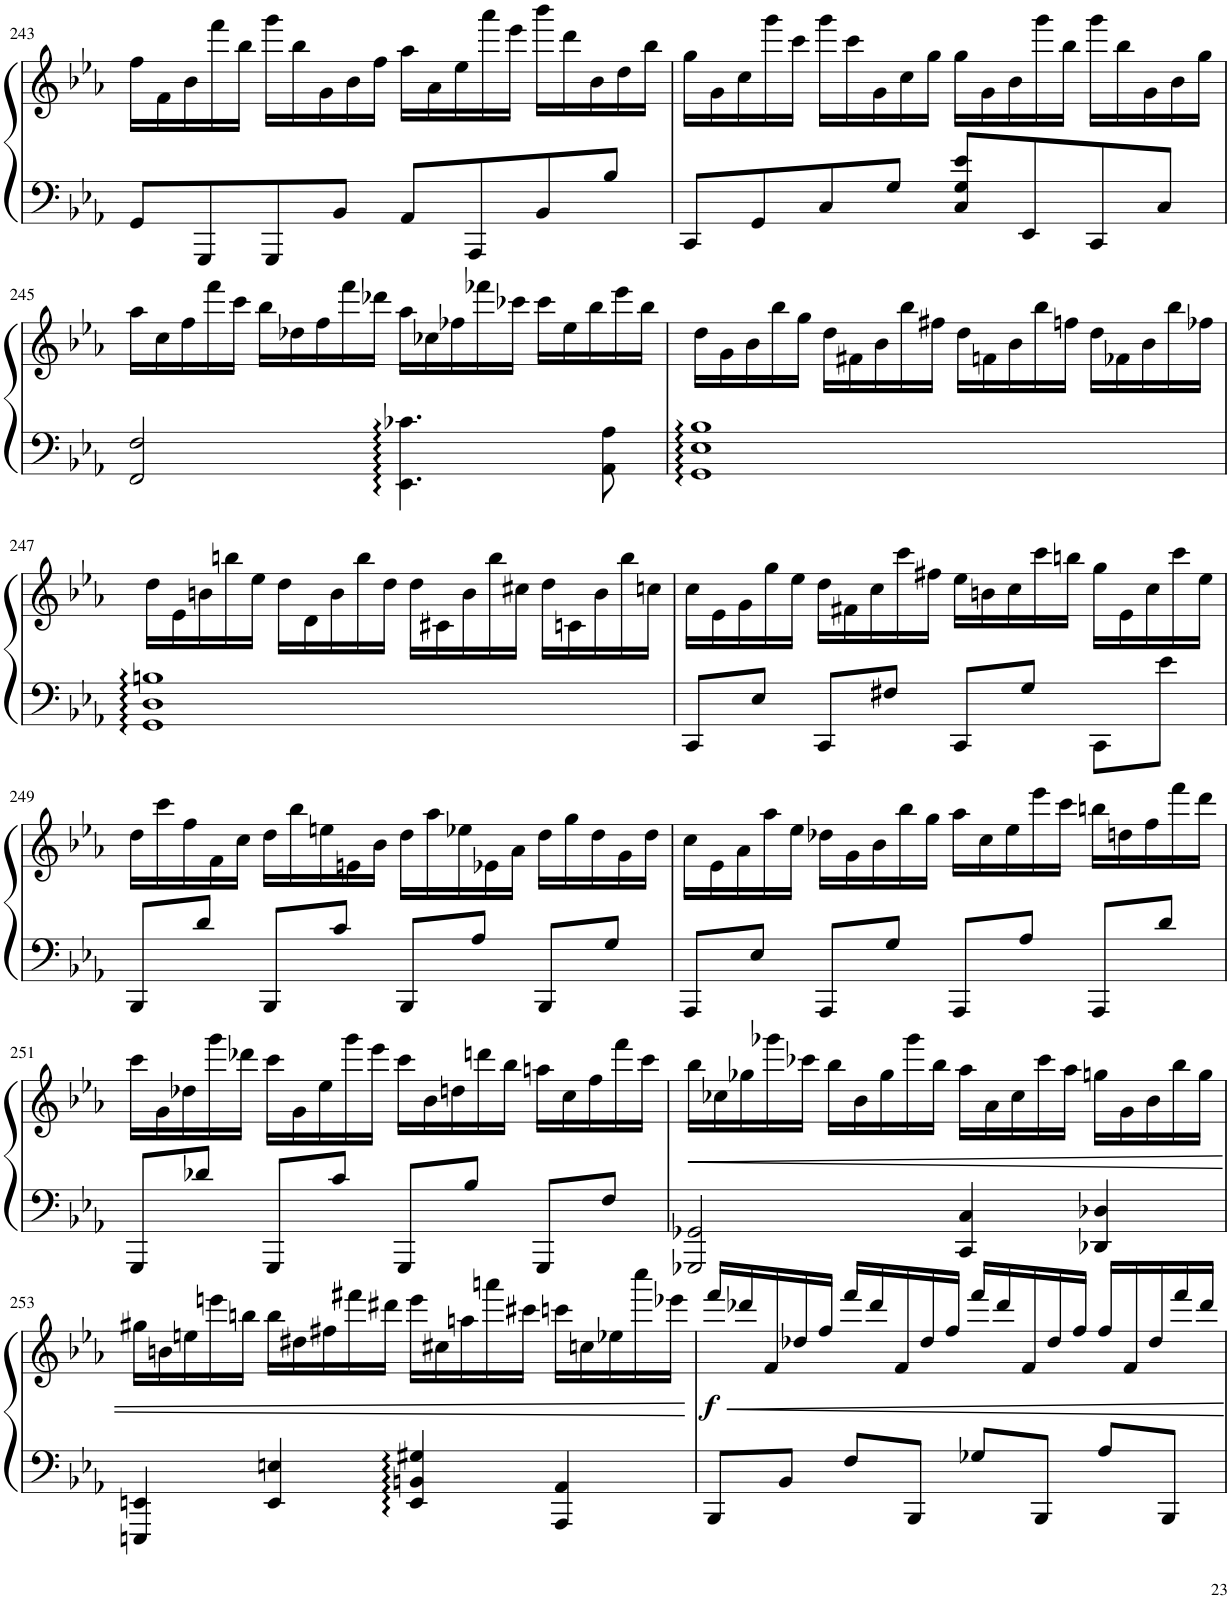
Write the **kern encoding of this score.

**kern	**kern	**dynam
*part1	*part1	*part1
*staff2	*staff1	*staff1/2
*I"Piano	*	*
*I'Pno.	*	*
!!LO:PB:g=z
*clefF4	*clefG2	*
*k[b-e-a-]	*k[b-e-a-]	*
*M4/4	*M4/4	*
*	*Xbrackettup	*
=243	=243	=243
8GG/L	20ff\LL	.
.	20f\	.
.	20b-\	.
8GGG/	.	.
.	20fff\	.
.	20bb-\JJ	.
8GGG/	20ggg\LL	.
.	20bb-\	.
.	20g\	.
8BB-/J	.	.
.	20b-\	.
.	20ff\JJ	.
8AA-/L	20aa-\LL	.
.	20a-\	.
.	20ee-\	.
8AAA-/	.	.
.	20aaa-\	.
.	20eee-\JJ	.
8BB-/	20bbb-\LL	.
.	20ddd\	.
.	20b-\	.
8B-/J	.	.
.	20dd\	.
.	20bb-\JJ	.
=244	=244	=244
8CC/L	20gg\LL	.
.	20g\	.
.	20cc\	.
8GG/	.	.
.	20ggg\	.
.	20ccc\JJ	.
8C/	20ggg\LL	.
.	20ccc\	.
.	20g\	.
8G/J	.	.
.	20cc\	.
.	20gg\JJ	.
8C/ 8G/ 8e-/L	20gg\LL	.
.	20g\	.
.	20b-\	.
8EE-/	.	.
.	20ggg\	.
.	20bb-\JJ	.
8CC/	20ggg\LL	.
.	20bb-\	.
.	20g\	.
8C/J	.	.
.	20b-\	.
.	20gg\JJ	.
!!LO:LB:g=z
=245	=245	=245
2FF/ 2F/	20aa-\LL	.
.	20cc\	.
.	20ff\	.
.	20fff\	.
.	20ccc\JJ	.
.	20bb-\LL	.
.	20dd-X\	.
.	20ff\	.
.	20fff\	.
.	20ddd-X\JJ	.
4.EE-\ 4.c-X\	20aa-\LL	.
.	20cc-X\	.
.	20ff-X\	.
.	20fff-X\	.
.	20ccc-X\JJ	.
.	20ccc-\LL	.
.	20ee-\	.
.	20bb-\	.
8AA-\ 8A-\	.	.
.	20eee-\	.
.	20bb-\JJ	.
=246	=246	=246
1GG 1E- 1B-	20dd\LL	.
.	20g\	.
.	20b-\	.
.	20bb-\	.
.	20gg\JJ	.
.	20dd\LL	.
.	20f#X\	.
.	20b-\	.
.	20bb-\	.
.	20ff#X\JJ	.
.	20dd\LL	.
.	20fn\	.
.	20b-\	.
.	20bb-\	.
.	20ffn\JJ	.
.	20dd\LL	.
.	20f-X\	.
.	20b-\	.
.	20bb-\	.
.	20ff-X\JJ	.
!!LO:LB:g=z
=247	=247	=247
1GG 1D 1Bn	20dd\LL	.
.	20e-\	.
.	20bn\	.
.	20bbn\	.
.	20ee-\JJ	.
.	20dd\LL	.
.	20d\	.
.	20b\	.
.	20bb\	.
.	20dd\JJ	.
.	20dd\LL	.
.	20c#X\	.
.	20b\	.
.	20bb\	.
.	20cc#X\JJ	.
.	20dd\LL	.
.	20cn\	.
.	20b\	.
.	20bb\	.
.	20ccn\JJ	.
=248	=248	=248
8CC/L	20cc\LL	.
.	20e-\	.
.	20g\	.
8E-/J	.	.
.	20gg\	.
.	20ee-\JJ	.
8CC/L	20dd\LL	.
.	20f#X\	.
.	20cc\	.
8F#X/J	.	.
.	20ccc\	.
.	20ff#X\JJ	.
8CC/L	20ee-\LL	.
.	20bn\	.
.	20cc\	.
8G/J	.	.
.	20ccc\	.
.	20bbn\JJ	.
8CC\L	20gg\LL	.
.	20e-\	.
.	20cc\	.
8e-\J	.	.
.	20ccc\	.
.	20ee-\JJ	.
!!LO:LB:g=z
=249	=249	=249
8BBB-/L	20dd\LL	.
.	20ccc\	.
.	20ff\	.
8d/J	.	.
.	20f\	.
.	20cc\JJ	.
8BBB-/L	20dd\LL	.
.	20bb-\	.
.	20een\	.
8c/J	.	.
.	20en\	.
.	20b-\JJ	.
8BBB-/L	20dd\LL	.
.	20aa-\	.
.	20ee-X\	.
8A-/J	.	.
.	20e-X\	.
.	20a-\JJ	.
8BBB-/L	20dd\LL	.
.	20gg\	.
.	20dd\	.
8G/J	.	.
.	20g\	.
.	20dd\JJ	.
=250	=250	=250
8AAA-/L	20cc\LL	.
.	20e-\	.
.	20a-\	.
8E-/J	.	.
.	20aa-\	.
.	20ee-\JJ	.
8AAA-/L	20dd-X\LL	.
.	20g\	.
.	20b-\	.
8G/J	.	.
.	20bb-\	.
.	20gg\JJ	.
8AAA-/L	20aa-\LL	.
.	20cc\	.
.	20ee-\	.
8A-/J	.	.
.	20eee-\	.
.	20ccc\JJ	.
8AAA-/L	20bbn\LL	.
.	20ddn\	.
.	20ff\	.
8d/J	.	.
.	20fff\	.
.	20ddd\JJ	.
!!LO:LB:g=z
=251	=251	=251
8GGG/L	20ccc\LL	.
.	20g\	.
.	20dd-X\	.
8d-X/J	.	.
.	20ggg\	.
.	20ddd-X\JJ	.
8GGG/L	20ccc\LL	.
.	20g\	.
.	20ee-\	.
8c/J	.	.
.	20ggg\	.
.	20eee-\JJ	.
8GGG/L	20ccc\LL	.
.	20b-\	.
.	20ddn\	.
8B-/J	.	.
.	20dddn\	.
.	20bb-\JJ	.
8GGG/L	20aan\LL	.
.	20cc\	.
.	20ff\	.
8F/J	.	.
.	20fff\	.
.	20ccc\JJ	.
=252	=252	=252
!	!	!LO:HP:b
2GGG-X/ 2GG-X/	20bb-\LL	<
.	20cc-X\	.
.	20gg-X\	.
.	20ggg-X\	.
.	20ccc-X\JJ	.
.	20bb-\LL	.
.	20b-\	.
.	20gg-\	.
.	20ggg-\	.
.	20bb-\JJ	.
4CC/ 4C/	20aa-\LL	.
.	20a-\	.
.	20cc-\	.
.	20ccc-\	.
.	20aa-\JJ	.
4DD-X/ 4D-X/	20ggn\LL	.
.	20g\	.
.	20b-\	.
.	20bb-\	.
.	20gg\JJ	.
!!LO:LB:g=z
=253	=253	=253
4EEEn/ 4EEn/	20gg#X\LL	.
.	20bn\	.
.	20een\	.
.	20eeen\	.
.	20bbn\JJ	.
4EE/ 4En/	20bb\LL	.
.	20dd#X\	.
.	20ff#X\	.
.	20fff#X\	.
.	20ddd#X\JJ	.
4EE/ 4BBn/ 4G#X/	20eee\LL	.
.	20cc#X\	.
.	20aan\	.
.	20aaan\	.
.	20ccc#X\JJ	.
4AAA-/ 4AA-/	20cccn\LL	.
.	20ccn\	.
.	20ee-X\	.
.	20cccc\	.
.	20eee-X\JJ	.
.	.	[
=254	=254	=254
!	!	!LO:DY:b
8BBB-/L	20fff/LL	f
.	20ddd-X/	.
.	20f/	.
8BB-/J	.	.
.	20dd-X/	.
.	20ff/JJ	.
8F/L	20fff/LL	.
.	20ddd-/	.
.	20f/	.
8BBB-/J	.	.
.	20dd-/	.
.	20ff/JJ	.
8G-X/L	20fff/LL	.
.	20ddd-/	.
.	20f/	.
8BBB-/J	.	.
.	20dd-/	.
.	20ff/JJ	.
8A-/L	20ff/LL	.
.	20f/	.
.	20dd-/	.
8BBB-/J	.	.
.	20fff/	.
.	20ddd-/JJ	.
=	=	=
*-	*-	*-
